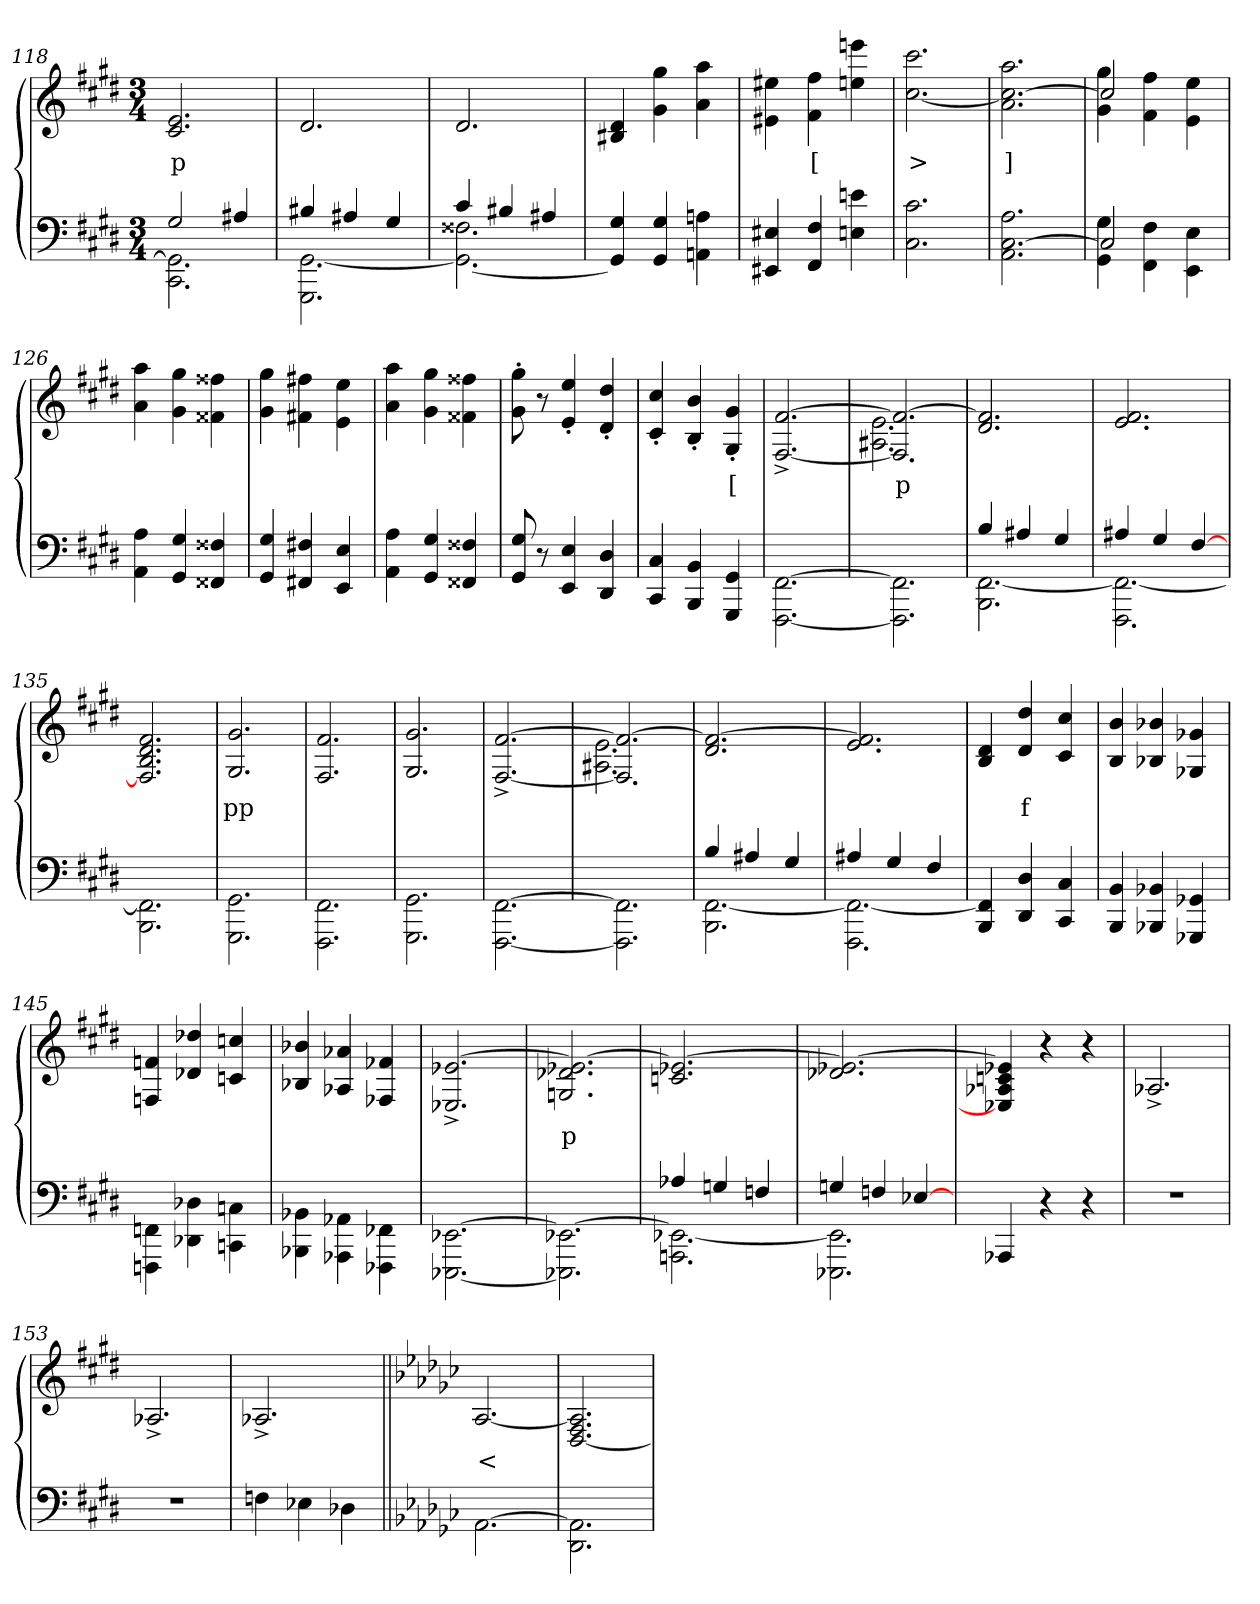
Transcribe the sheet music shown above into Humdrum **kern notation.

**kern	**kern	**text
*part2	*part1	*part1
*staff2	*staff1	*staff1
*clefF4	*clefG2	*
*k[f#c#g#d#]	*k[f#c#g#d#]	*
*M3/4	*M3/4	*
=118	=118	=118
*^	*	*
2G#	2.GG#] 2.CC#	2.e 2.c#	p
4A#X	.	.	.
=119	=119	=119	=119
4B#X	[2.GG# 2.GGG#	2.d#	.
4A#X	.	.	.
4G#	.	.	.
=120	=120	=120	=120
4c#	2.F##X 2.GG#_	2.d#	.
4B#X	.	.	.
4A#X	.	.	.
*v	*v	*	*
=121	=121	=121
4G# 4GG#]	4d# 4B#X	.
4G# 4GG#	4gg# 4g#	.
4An 4AAn	4aa 4a	.
=122	=122	=122
4E#X 4EE#X	4ee#X\ 4e#X\	.
4F# 4FF#	4ff# 4f#	[
4en 4En	4eeen 4een	.
=123	=123	=123
2.c# 2.C#	2.ccc# [2.cc#	>
=124	=124	=124
2.A [2.C# 2.AA	2.aa 2.cc#_ 2.a	]
=125	=125	=125
*^	*^	*
2C#]	4G# 4GG#	2cc#]	4gg# 4g#	.
.	4F# 4FF#	.	4ff# 4f#	.
4ryy	4E\ 4EE\	4ryy	4ee\ 4e\	.
*v	*v	*	*	*
*	*v	*v	*
=126	=126	=126
4A 4AA	4aa 4a	.
4G# 4GG#	4gg# 4g#	.
4F##X 4FF##X	4ff##X 4f##X	.
=127	=127	=127
4G# 4GG#	4gg# 4g#	.
4F#X 4FF#X	4ff#X 4f#X	.
4E 4EE	4ee\ 4e\	.
=128	=128	=128
4A 4AA	4aa 4a	.
4G# 4GG#	4gg# 4g#	.
4F##X 4FF##X	4ff##X 4f##X	.
=129	=129	=129
8G# 8GG#	8gg#'> 8g#'>	.
8r	8r	<
4E 4EE	4ee'> 4e'>	.
4D# 4DD#	4dd#'> 4d#'>	.
=130	=130	=130
4C# 4CC#	4cc#'> 4c#'>	.
4BB 4BBB	4b'> 4B'>	.
4GG# 4GGG#	4g#'> 4G#'>	[
=131	=131	=131
[2.FF#\ [2.FFF#\	[2.f#^> [2.F#^>	.
=132	=132	=132
*	*^	*
2.FF#\] 2.FFF#\]	2.f#_ 2.F#]	2.e 2.A#X	p
*	*v	*v	*
=133	=133	=133
*^	*	*
4B	[2.FF# 2.BBB	2.f#] 2.d#	.
4A#X	.	.	.
4G#	.	.	.
=134	=134	=134	=134
4A#X	2.FF#_ 2.FFF#	2.f# 2.e	.
4G#	.	.	.
[4F#	.	.	.
*v	*v	*	*
=135	=135	=135
2.FF#\] 2.BBB\	2.f# 2.d# 2.B 2.F#]	.
=136	=136	=136
2.GG#\ 2.GGG#\	2.g# 2.G#	pp
=137	=137	=137
2.FF#\ 2.FFF#\	2.f# 2.F#	.
=138	=138	=138
2.GG#\ 2.GGG#\	2.g# 2.G#	.
=139	=139	=139
[2.FF#\ [2.FFF#\	[2.f#^> [2.F#^>	.
=140	=140	=140
*	*^	*
2.FF#\] 2.FFF#\]	2.f#_ 2.F#]	2.e 2.A#X	.
*	*v	*v	*
=141	=141	=141
*^	*	*
4B	[2.FF# 2.BBB	2.f#_ 2.d#	.
4A#X	.	.	.
4G#	.	.	.
=142	=142	=142	=142
4A#X	2.FF#_ 2.FFF#	2.f#] 2.e	.
4G#	.	.	.
4F#	.	.	.
*v	*v	*	*
=143	=143	=143
4FF#] 4BBB	4d# 4B	.
4D# 4DD#	4dd# 4d#	f
4C# 4CC#	4cc# 4c#	.
=144	=144	=144
4BB 4BBB	4b 4B	.
4BB-X 4BBB-X	4b-X 4B-X	.
4GG-X 4GGG-X	4g-X 4G-X	.
=145	=145	=145
4FFn\ 4FFFn\	4fn 4Fn	.
4D-X\ 4DD-X\	4dd-X 4d-X	.
4Cn\ 4CCn\	4ccn 4cn	.
=146	=146	=146
4BB-X\ 4BBB-X\	4b-X 4B-X	.
4AA-X\ 4AAA-X\	4a-X 4A-X	.
4FF-X\ 4FFF-X\	4f-X 4F-X	.
=147	=147	=147
[2.EE-X\ [2.EEE-X\	[2.e-X^> 2.E-X^>	.
=148	=148	=148
2.EE-X\_ 2.EEE-X\]	2.e-X_ 2.d-X 2.Gn	p
=149	=149	=149
*^	*	*
4A-X	2.EE-X_ 2.AAAn	2.e-X_ 2.cn	.
4Gn	.	.	.
4Fn	.	.	.
=150	=150	=150	=150
4Gn	2.EE-] 2.EEE-	2.e-X_ 2.d-X	.
4Fn	.	.	.
[4E-X	.	.	.
*v	*v	*	*
=151	=151	=151
4AAA-X	4e-X] 4cn 4A-X 4E-X]	.
4r	4r	.
4r	4r	.
=152	=152	=152
2.r	2.A-X^>/	.
=153	=153	=153
2.r	2.A-X^>/	.
=154	=154	=154
4Fn	2.A-X^>/	.
4E-X	.	.
4D-X	.	.
=155||	=155||	=155||
*k[b-e-a-d-g-c-]	*k[b-e-a-d-g-c-]	*
[2.AA-\	[2.A-/	<
=156	=156	=156
2.AA-\] 2.DD-\	2.A-/] 2.F/ [2.D-	.
=	=	=
*-	*-	*-
